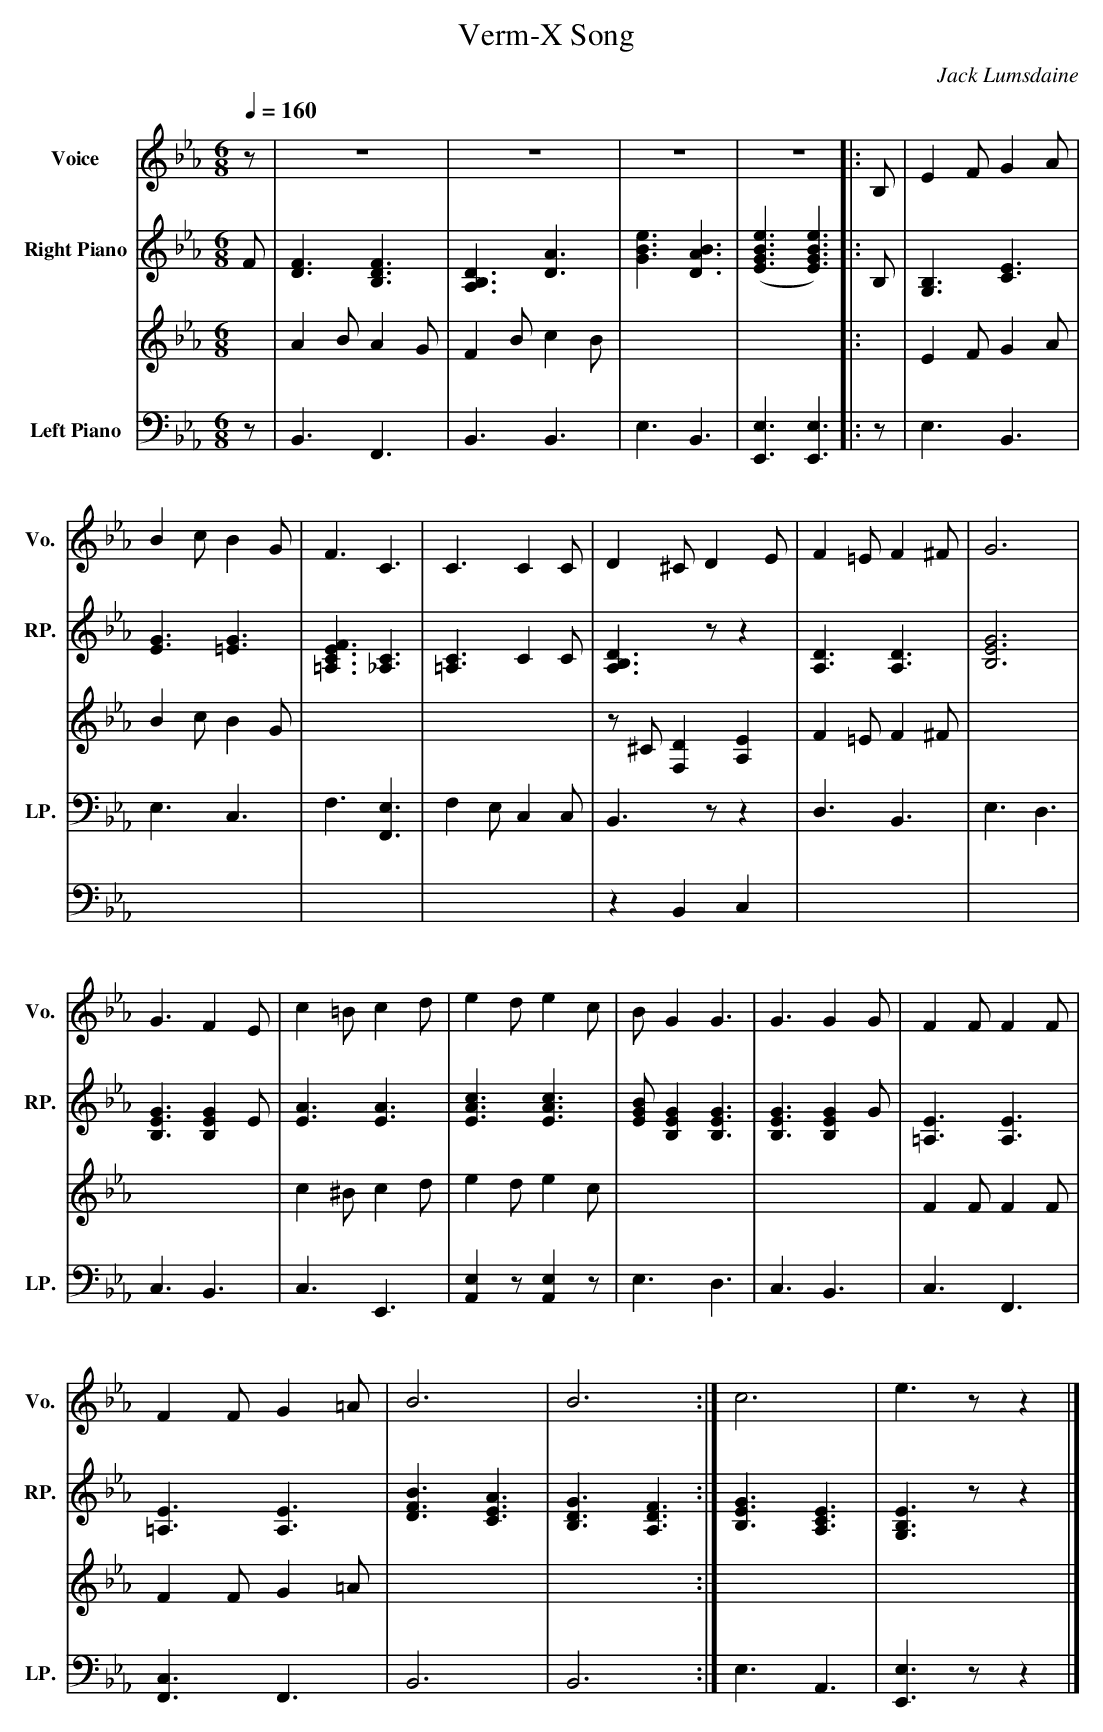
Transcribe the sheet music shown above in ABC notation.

X:1
T:Verm-X Song
C:Jack Lumsdaine
L:1/8
Q:1/4=160
M:6/8
K:Eb
V:1 treble nm="Voice" snm="Vo."
V:2 treble nm="Right Piano" snm="RP."
V:3 treble
V:4 bass nm="Left Piano" snm="LP."
V:5 bass
V:1
z | z6 | z6 | z6 | z6 |: B, | E2 F G2 A |$ B2 c B2 G | F3 C3 | C3 C2 C | D2 ^C D2 E |
F2 =E F2 ^F | G6 |$ G3 F2 E | c2 =B c2 d | e2 d e2 c | B G2 G3 | G3 G2 G | F2 F F2 F |$
F2 F G2 =A | B6 | B6 :| c6 | e3 z z2 |]
V:2
F | [DF]3 [B,DF]3 | [A,B,D]3 [DA]3 | [GBe]3 [DAB]3 | ([EGBe]3 [EGBe]3) |: B, | [G,B,]3 [CE]3 |$
[EG]3 [=EG]3 | [=A,CEF]3 [_A,C]3 | [=A,C]3 C2 C | [A,B,D]3 z z2 | [A,D]3 [A,D]3 | [B,EG]6 |$
[B,EG]3 [B,EG]2 E | [EA]3 [EA]3 | [EAc]3 [EAc]3 | [EGB] [B,EG]2 [B,EG]3 | [B,EG]3 [B,EG]2 G |
[=A,E]3 [A,E]3 |$ [=A,E]3 [A,E]3 | [DFB]3 [CEA]3 | [B,DG]3 [A,DF]3 :| [B,EG]3 [A,CE]3 |
[G,B,E]3 z z2 |]
V:3
x | A2 B A2 G | F2 B c2 B | x6 | x6 |: x | E2 F G2 A |$ B2 c B2 G | x6 | x6 | z ^C [F,D]2 [A,E]2 |
F2 =E F2 ^F | x6 |$ x6 | c2 ^B c2 d | e2 d e2 c | x6 | x6 | F2 F F2 F |$ F2 F G2 =A | x6 | x6 :|
x6 | x6 |]
V:4
z | B,,3 F,,3 | B,,3 B,,3 | E,3 B,,3 | [E,,E,]3 [E,,E,]3 |: z | E,3 B,,3 |$ E,3 C,3 |
F,3 [F,,E,]3 | F,2 E, C,2 C, | B,,3 z z2 | D,3 B,,3 | E,3 D,3 |$ C,3 B,,3 | C,3 E,,3 |
[A,,E,]2 z [A,,E,]2 z | E,3 D,3 | C,3 B,,3 | C,3 F,,3 |$ [F,,C,]3 F,,3 | B,,6 | B,,6 :| E,3 A,,3 |
[E,,E,]3 z z2 |]
V:5
x | x6 | x6 | x6 | x6 |: x | x6 |$ x6 | x6 | x6 | z2 B,,2 C,2 | x6 | x6 |$ x6 | x6 | x6 | x6 |
x6 | x6 |$ x6 | x6 | x6 :| x6 | x6 |]
